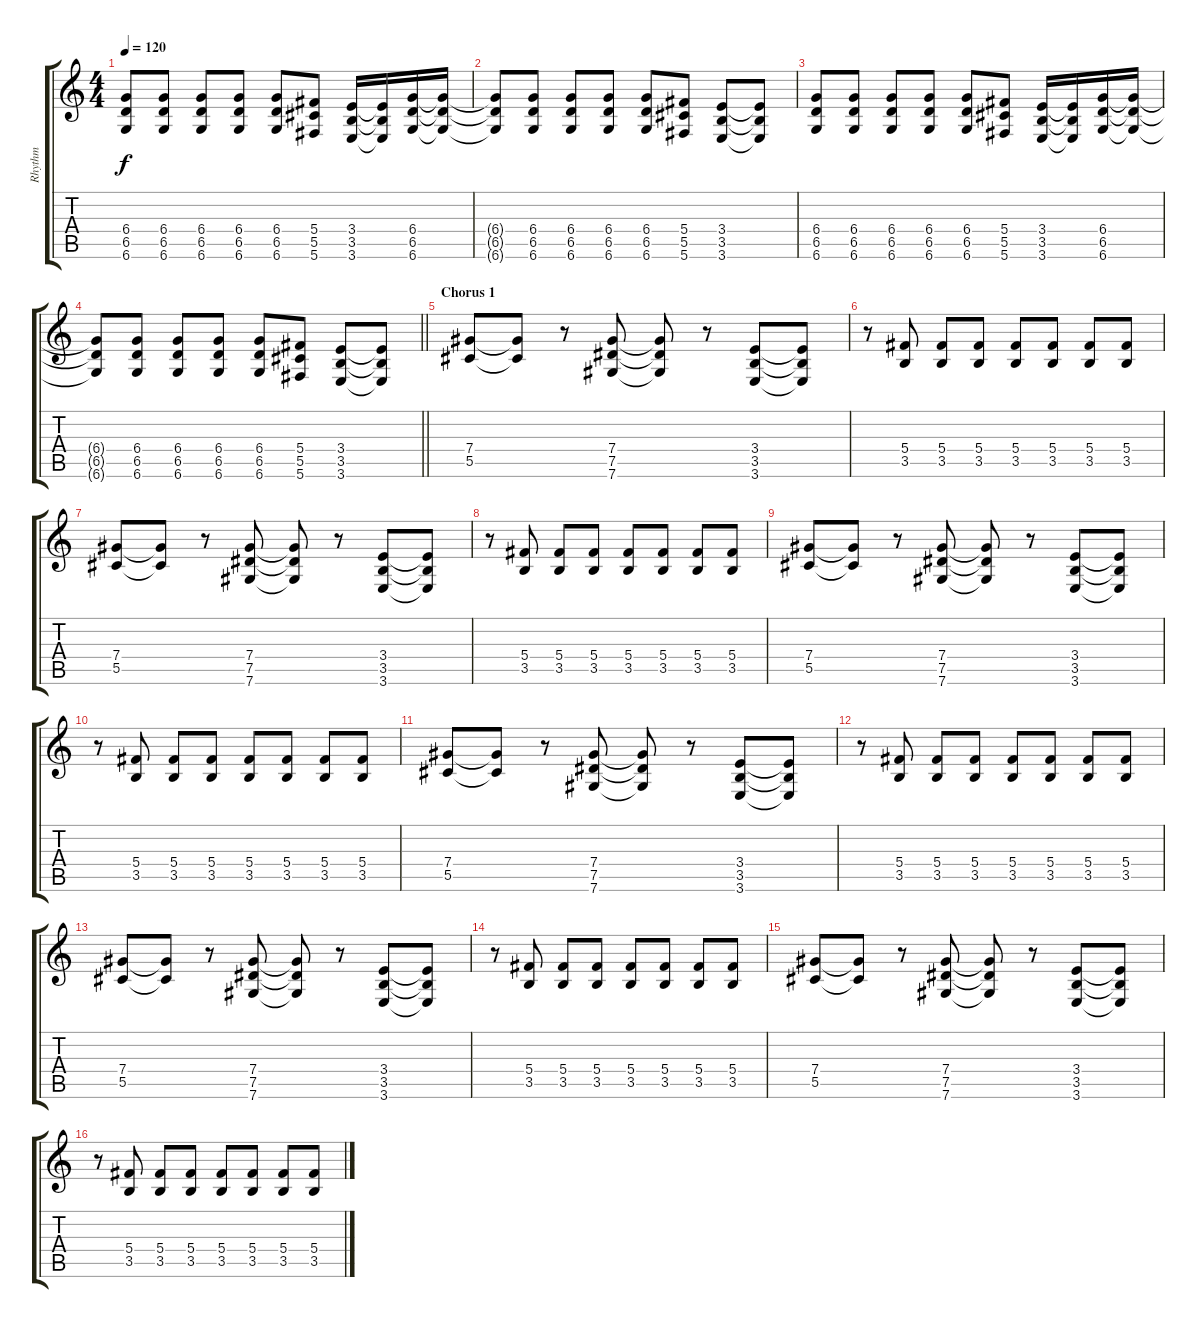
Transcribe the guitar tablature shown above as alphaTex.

\track ("Rhythm" "Rhythm") {instrument distortionguitar}
\staff {score tabs}
\tuning (Eb4 Bb3 Gb3 Db3 Ab2 Db2) {hide}
\ts (4 4)
\tempo 120
\clef g2
\ks c
(6.4 6.5 6.6).8{dy f} (6.4 6.5 6.6).8 (6.4 6.5 6.6).8 (6.4 6.5 6.6).8 (6.4 6.5 6.6).8 (5.4 5.5 5.6).8 (3.4 3.5 3.6).16 (3.4{t} 3.5{t} 3.6{t}).16 (6.4 6.5 6.6).16 (6.4{t} 6.5{t} 6.6{t}).16 |
(6.4{t} 6.5{t} 6.6{t}).8 (6.4 6.5 6.6).8 (6.4 6.5 6.6).8 (6.4 6.5 6.6).8 (6.4 6.5 6.6).8 (5.4 5.5 5.6).8 (3.4 3.5 3.6).8 (3.4{t} 3.5{t} 3.6{t}).8 |
(6.4 6.5 6.6).8 (6.4 6.5 6.6).8 (6.4 6.5 6.6).8 (6.4 6.5 6.6).8 (6.4 6.5 6.6).8 (5.4 5.5 5.6).8 (3.4 3.5 3.6).16 (3.4{t} 3.5{t} 3.6{t}).16 (6.4 6.5 6.6).16 (6.4{t} 6.5{t} 6.6{t}).16 |
\barLineRight lightlight
(6.4{t} 6.5{t} 6.6{t}).8 (6.4 6.5 6.6).8 (6.4 6.5 6.6).8 (6.4 6.5 6.6).8 (6.4 6.5 6.6).8 (5.4 5.5 5.6).8 (3.4 3.5 3.6).8 (3.4{t} 3.5{t} 3.6{t}).8 |
\section ("" "Chorus 1")
(7.4 5.5).8 (7.4{t} 5.5{t}).8 r.8 (7.4 7.5 7.6).8 (7.4{t} 7.5{t} 7.6{t}).8 r.8 (3.4 3.5 3.6).8 (3.4{t} 3.5{t} 3.6{t}).8 |
r.8 (5.4 3.5).8 (5.4 3.5).8 (5.4 3.5).8 (5.4 3.5).8 (5.4 3.5).8 (5.4 3.5).8 (5.4 3.5).8 |
(7.4 5.5).8 (7.4{t} 5.5{t}).8 r.8 (7.4 7.5 7.6).8 (7.4{t} 7.5{t} 7.6{t}).8 r.8 (3.4 3.5 3.6).8 (3.4{t} 3.5{t} 3.6{t}).8 |
r.8 (5.4 3.5).8 (5.4 3.5).8 (5.4 3.5).8 (5.4 3.5).8 (5.4 3.5).8 (5.4 3.5).8 (5.4 3.5).8 |
(7.4 5.5).8 (7.4{t} 5.5{t}).8 r.8 (7.4 7.5 7.6).8 (7.4{t} 7.5{t} 7.6{t}).8 r.8 (3.4 3.5 3.6).8 (3.4{t} 3.5{t} 3.6{t}).8 |
r.8 (5.4 3.5).8 (5.4 3.5).8 (5.4 3.5).8 (5.4 3.5).8 (5.4 3.5).8 (5.4 3.5).8 (5.4 3.5).8 |
(7.4 5.5).8 (7.4{t} 5.5{t}).8 r.8 (7.4 7.5 7.6).8 (7.4{t} 7.5{t} 7.6{t}).8 r.8 (3.4 3.5 3.6).8 (3.4{t} 3.5{t} 3.6{t}).8 |
r.8 (5.4 3.5).8 (5.4 3.5).8 (5.4 3.5).8 (5.4 3.5).8 (5.4 3.5).8 (5.4 3.5).8 (5.4 3.5).8 |
(7.4 5.5).8 (7.4{t} 5.5{t}).8 r.8 (7.4 7.5 7.6).8 (7.4{t} 7.5{t} 7.6{t}).8 r.8 (3.4 3.5 3.6).8 (3.4{t} 3.5{t} 3.6{t}).8 |
r.8 (5.4 3.5).8 (5.4 3.5).8 (5.4 3.5).8 (5.4 3.5).8 (5.4 3.5).8 (5.4 3.5).8 (5.4 3.5).8 |
(7.4 5.5).8 (7.4{t} 5.5{t}).8 r.8 (7.4 7.5 7.6).8 (7.4{t} 7.5{t} 7.6{t}).8 r.8 (3.4 3.5 3.6).8 (3.4{t} 3.5{t} 3.6{t}).8 |
r.8 (5.4 3.5).8 (5.4 3.5).8 (5.4 3.5).8 (5.4 3.5).8 (5.4 3.5).8 (5.4 3.5).8 (5.4 3.5).8
